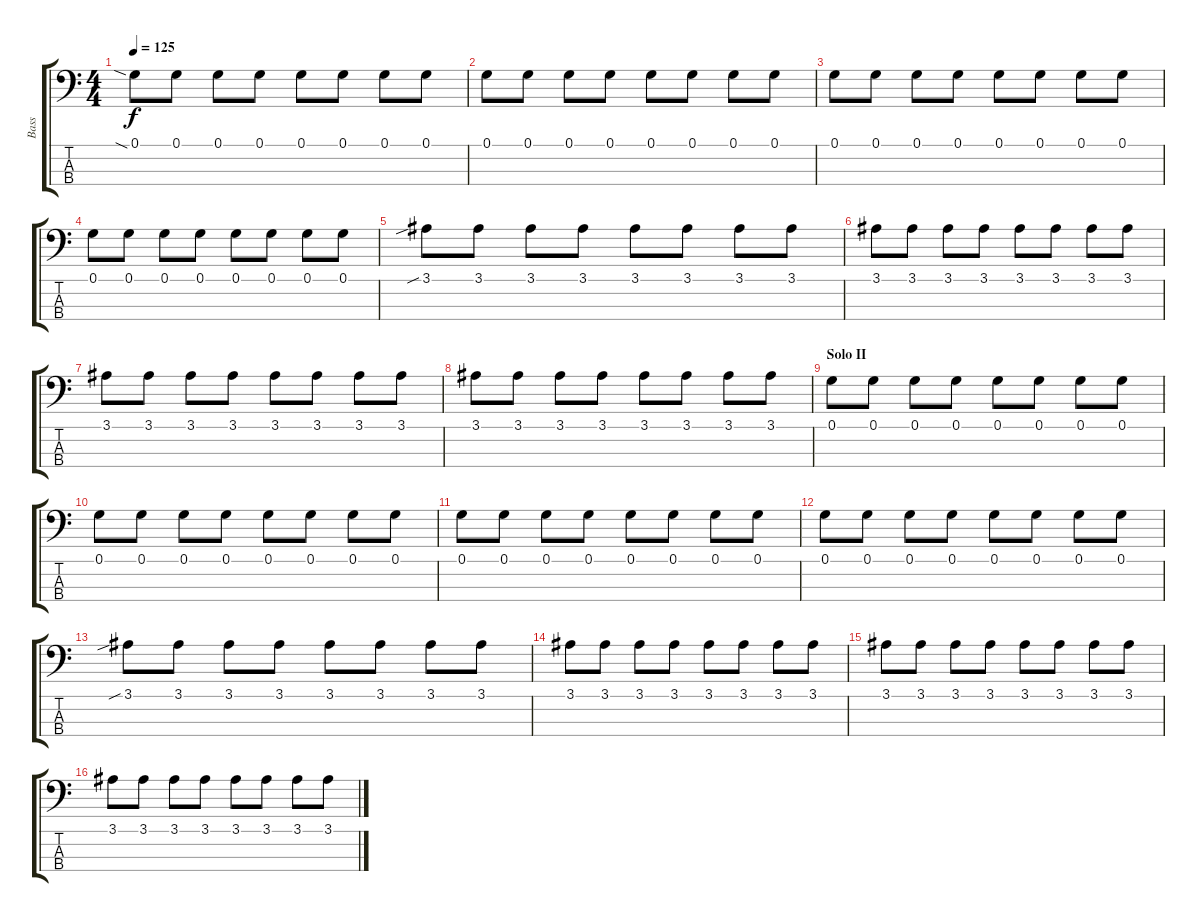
\track ("Bass" "Bass") {instrument electricbassfinger}
\staff {score tabs}
\tuning (G2 D2 A1 E1) {hide}
\ts (4 4)
\tempo 125
\clef f4
\ks c
0.1{sia}.8{dy f} 0.1.8 0.1.8 0.1.8 0.1.8 0.1.8 0.1.8 0.1.8 |
0.1.8 0.1.8 0.1.8 0.1.8 0.1.8 0.1.8 0.1.8 0.1.8 |
0.1.8 0.1.8 0.1.8 0.1.8 0.1.8 0.1.8 0.1.8 0.1.8 |
0.1.8 0.1.8 0.1.8 0.1.8 0.1.8 0.1.8 0.1.8 0.1.8 |
3.1{sib}.8 3.1.8 3.1.8 3.1.8 3.1.8 3.1.8 3.1.8 3.1.8 |
3.1.8 3.1.8 3.1.8 3.1.8 3.1.8 3.1.8 3.1.8 3.1.8 |
3.1.8 3.1.8 3.1.8 3.1.8 3.1.8 3.1.8 3.1.8 3.1.8 |
3.1.8 3.1.8 3.1.8 3.1.8 3.1.8 3.1.8 3.1.8 3.1.8 |
\section ("" "Solo II")
0.1.8 0.1.8 0.1.8 0.1.8 0.1.8 0.1.8 0.1.8 0.1.8 |
0.1.8 0.1.8 0.1.8 0.1.8 0.1.8 0.1.8 0.1.8 0.1.8 |
0.1.8 0.1.8 0.1.8 0.1.8 0.1.8 0.1.8 0.1.8 0.1.8 |
0.1.8 0.1.8 0.1.8 0.1.8 0.1.8 0.1.8 0.1.8 0.1.8 |
3.1{sib}.8 3.1.8 3.1.8 3.1.8 3.1.8 3.1.8 3.1.8 3.1.8 |
3.1.8 3.1.8 3.1.8 3.1.8 3.1.8 3.1.8 3.1.8 3.1.8 |
3.1.8 3.1.8 3.1.8 3.1.8 3.1.8 3.1.8 3.1.8 3.1.8 |
3.1.8 3.1.8 3.1.8 3.1.8 3.1.8 3.1.8 3.1.8 3.1.8
